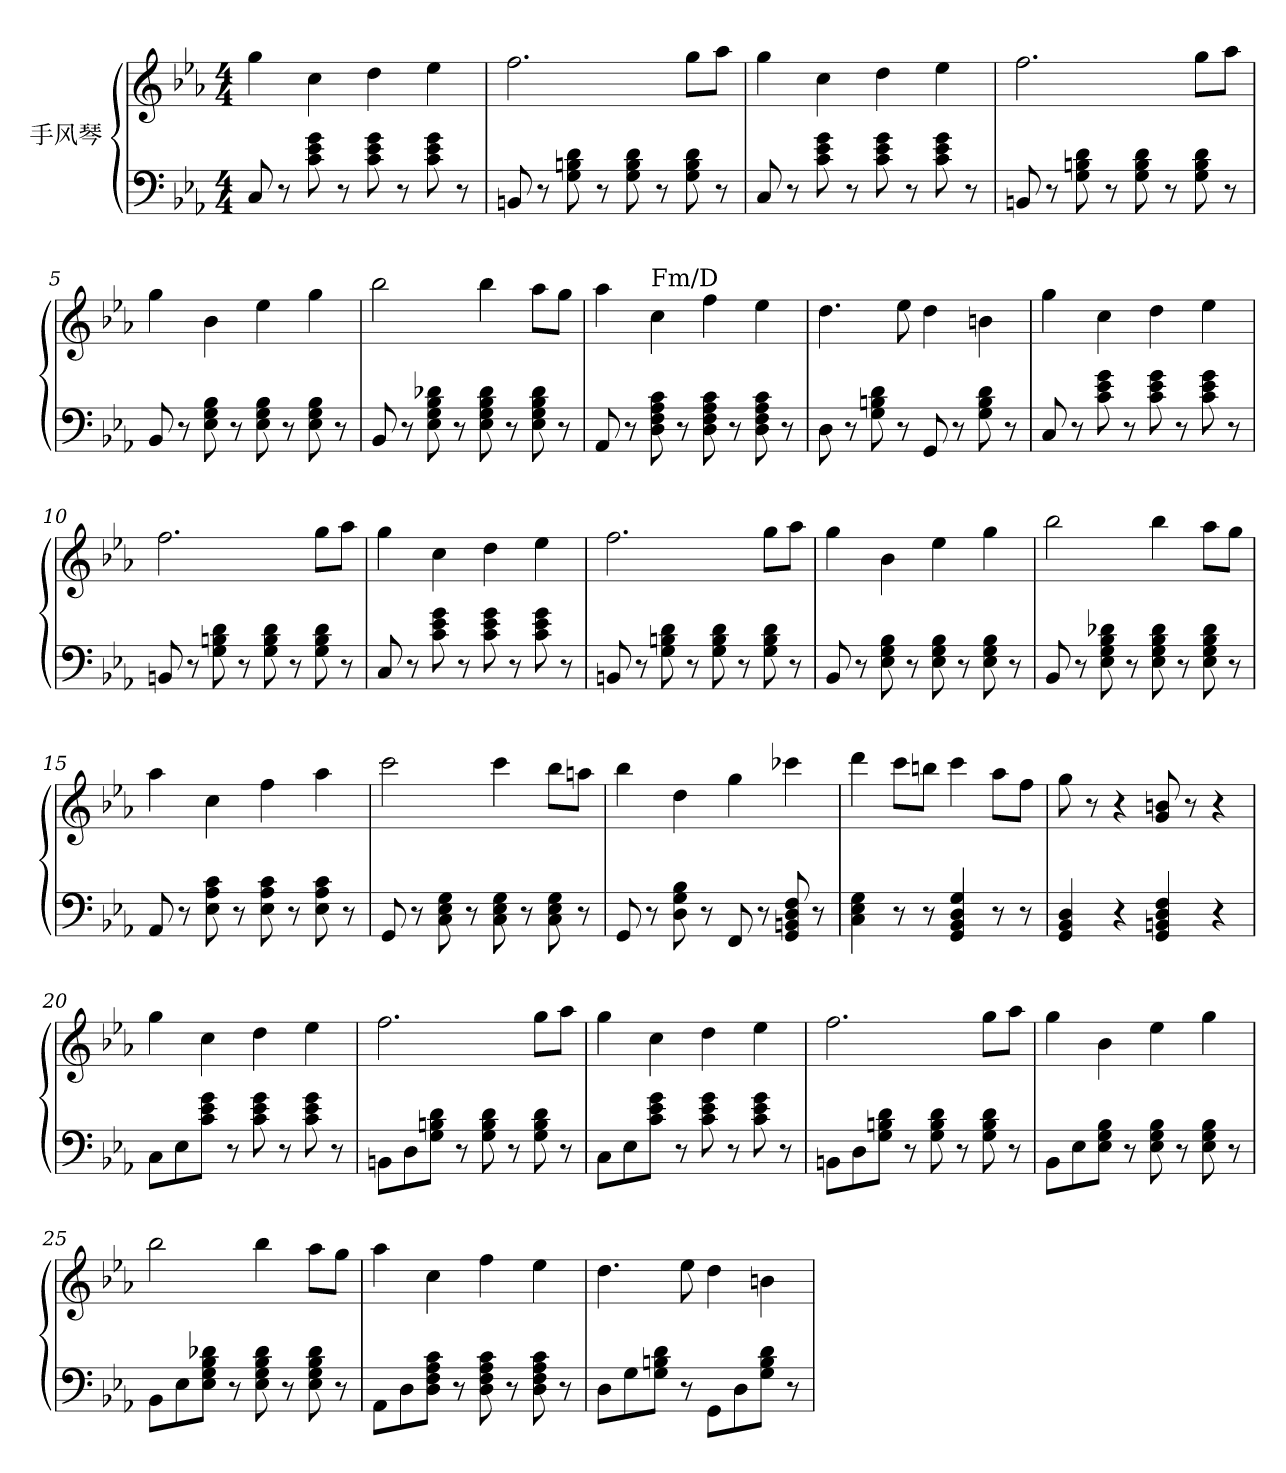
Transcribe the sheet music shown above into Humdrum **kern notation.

**kern	**kern
*part1	*part1
*staff2	*staff1
*I"手风琴	*
*clefF4	*clefG2
*k[b-e-a-]	*k[b-e-a-]
*M4/4	*M4/4
=1	=1
8C/	4gg\
8r	.
8c\ 8e-\ 8g\	4cc\
8r	.
8c\ 8e-\ 8g\	4dd\
8r	.
8c\ 8e-\ 8g\	4ee-\
8r	.
=2	=2
8BBn/	2.ff\
8r	.
8G\ 8Bn\ 8d\	.
8r	.
8G\ 8B\ 8d\	.
8r	.
8G\ 8B\ 8d\	8gg\L
8r	8aa-\J
=3	=3
8C/	4gg\
8r	.
8c\ 8e-\ 8g\	4cc\
8r	.
8c\ 8e-\ 8g\	4dd\
8r	.
8c\ 8e-\ 8g\	4ee-\
8r	.
=4	=4
8BBn/	2.ff\
8r	.
8G\ 8Bn\ 8d\	.
8r	.
8G\ 8B\ 8d\	.
8r	.
8G\ 8B\ 8d\	8gg\L
8r	8aa-\J
!!LO:LB:g=z
=5	=5
8BB-/	4gg\
8r	.
8E-\ 8G\ 8B-\	4b-\
8r	.
8E-\ 8G\ 8B-\	4ee-\
8r	.
8E-\ 8G\ 8B-\	4gg\
8r	.
=6	=6
8BB-/	2bb-\
8r	.
8E-\ 8G\ 8B-\ 8d-X\	.
8r	.
8E-\ 8G\ 8B-\ 8d-\	4bb-\
8r	.
8E-\ 8G\ 8B-\ 8d-\	8aa-\L
8r	8gg\J
=7	=7
8AA-/	4aa-\
8r	.
!	!LO:TX:a:t=Fm/D
8D\ 8F\ 8A-\ 8c\	4cc\
8r	.
8D\ 8F\ 8A-\ 8c\	4ff\
8r	.
8D\ 8F\ 8A-\ 8c\	4ee-\
8r	.
=8	=8
8D\	4.dd\
8r	.
8G\ 8Bn\ 8d\	.
8r	8ee-\
8GG/	4dd\
8r	.
8G\ 8B\ 8d\	4bn\
8r	.
!!LO:LB:g=z
=9	=9
8C/	4gg\
8r	.
8c\ 8e-\ 8g\	4cc\
8r	.
8c\ 8e-\ 8g\	4dd\
8r	.
8c\ 8e-\ 8g\	4ee-\
8r	.
=10	=10
8BBn/	2.ff\
8r	.
8G\ 8Bn\ 8d\	.
8r	.
8G\ 8B\ 8d\	.
8r	.
8G\ 8B\ 8d\	8gg\L
8r	8aa-\J
=11	=11
8C/	4gg\
8r	.
8c\ 8e-\ 8g\	4cc\
8r	.
8c\ 8e-\ 8g\	4dd\
8r	.
8c\ 8e-\ 8g\	4ee-\
8r	.
=12	=12
8BBn/	2.ff\
8r	.
8G\ 8Bn\ 8d\	.
8r	.
8G\ 8B\ 8d\	.
8r	.
8G\ 8B\ 8d\	8gg\L
8r	8aa-\J
!!LO:LB:g=z
=13	=13
8BB-/	4gg\
8r	.
8E-\ 8G\ 8B-\	4b-\
8r	.
8E-\ 8G\ 8B-\	4ee-\
8r	.
8E-\ 8G\ 8B-\	4gg\
8r	.
=14	=14
8BB-/	2bb-\
8r	.
8E-\ 8G\ 8B-\ 8d-X\	.
8r	.
8E-\ 8G\ 8B-\ 8d-\	4bb-\
8r	.
8E-\ 8G\ 8B-\ 8d-\	8aa-\L
8r	8gg\J
=15	=15
8AA-/	4aa-\
8r	.
8E-\ 8A-\ 8c\	4cc\
8r	.
8E-\ 8A-\ 8c\	4ff\
8r	.
8E-\ 8A-\ 8c\	4aa-\
8r	.
=16	=16
8GG/	2ccc\
8r	.
8C\ 8E-\ 8G\	.
8r	.
8C\ 8E-\ 8G\	4ccc\
8r	.
8C\ 8E-\ 8G\	8bb-\L
8r	8aan\J
!!LO:LB:g=z
=17	=17
8GG/	4bb-\
8r	.
8D\ 8G\ 8B-\	4dd\
8r	.
8FF/	4gg\
8r	.
8GG/ 8BBn/ 8D/ 8F/	4ccc-X\
8r	.
=18	=18
4C\ 4E-\ 4G\	4ddd\
8r	8ccc\L
8r	8bbn\J
4GG/ 4BB-/ 4D/ 4G/	4ccc\
8r	8aa-\L
8r	8ff\J
=19	=19
4GG/ 4BB-/ 4D/	8gg\
.	8r
4r	4r
4GG/ 4BBn/ 4D/ 4F/	8g/ 8bn/
.	8r
4r	4r
=20	=20
*	*MM160
8C\L	4gg\
8E-\	.
8c\ 8e-\ 8g\J	4cc\
8r	.
8c\ 8e-\ 8g\	4dd\
8r	.
8c\ 8e-\ 8g\	4ee-\
8r	.
!!LO:LB:g=z
=21	=21
8BBn\L	2.ff\
8D\	.
8G\ 8Bn\ 8d\J	.
8r	.
8G\ 8B\ 8d\	.
8r	.
8G\ 8B\ 8d\	8gg\L
8r	8aa-\J
=22	=22
8C\L	4gg\
8E-\	.
8c\ 8e-\ 8g\J	4cc\
8r	.
8c\ 8e-\ 8g\	4dd\
8r	.
8c\ 8e-\ 8g\	4ee-\
8r	.
=23	=23
8BBn\L	2.ff\
8D\	.
8G\ 8Bn\ 8d\J	.
8r	.
8G\ 8B\ 8d\	.
8r	.
8G\ 8B\ 8d\	8gg\L
8r	8aa-\J
=24	=24
8BB-\L	4gg\
8E-\	.
8E-\ 8G\ 8B-\J	4b-\
8r	.
8E-\ 8G\ 8B-\	4ee-\
8r	.
8E-\ 8G\ 8B-\	4gg\
8r	.
!!LO:PB:g=z
=25	=25
8BB-\L	2bb-\
8E-\	.
8E-\ 8G\ 8B-\ 8d-X\J	.
8r	.
8E-\ 8G\ 8B-\ 8d-\	4bb-\
8r	.
8E-\ 8G\ 8B-\ 8d-\	8aa-\L
8r	8gg\J
=26	=26
8AA-\L	4aa-\
8D\	.
8D\ 8F\ 8A-\ 8c\J	4cc\
8r	.
8D\ 8F\ 8A-\ 8c\	4ff\
8r	.
8D\ 8F\ 8A-\ 8c\	4ee-\
8r	.
=27	=27
8D\L	4.dd\
8G\	.
8G\ 8Bn\ 8d\J	.
8r	8ee-\
8GG\L	4dd\
8D\	.
8G\ 8B\ 8d\J	4bn\
8r	.
=	=
*-	*-
